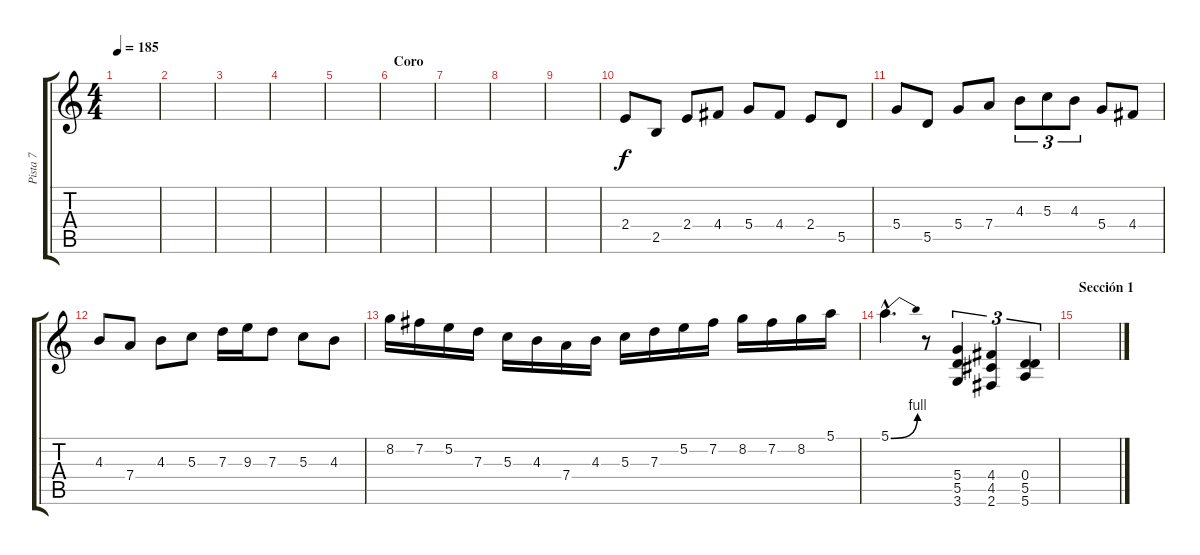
\track ("Pista 7" "Pista 7") {instrument overdrivenguitar}
\staff {score tabs}
\tuning (E4 B3 G3 D3 A2 E2) {hide}
\ts (4 4)
\tempo 185
\clef g2
\ks c
|
|
|
|
|
\section ("" "Coro")
|
|
|
|
2.4.8 2.5.8 2.4.8 4.4.8 5.4.8 4.4.8 2.4.8 5.5.8 |
5.4.8 5.5.8 5.4.8 7.4.8 4.3.8{tu (3 2)} 5.3.8{tu (3 2)} 4.3.8{tu (3 2)} 5.4.8 4.4.8 |
4.3.8 7.4.8 4.3.8 5.3.8 7.3.16 9.3.16 7.3.8 5.3.8 4.3.8 |
8.2.16 7.2.16 5.2.16 7.3.16 5.3.16 4.3.16 7.4.16 4.3.16 5.3.16 7.3.16 5.2.16 7.2.16 8.2.16 7.2.16 8.2.16 5.1.16 |
\section ("" "")
5.1{be (bend 0 0 60 4) hac}.4{d} r.8 (5.4 5.5 3.6).4{tu (3 2)} (4.4 4.5 2.6).4{tu (3 2)} (0.4 5.5 5.6).4{tu (3 2)} |
\section ("" "Sección 1")
